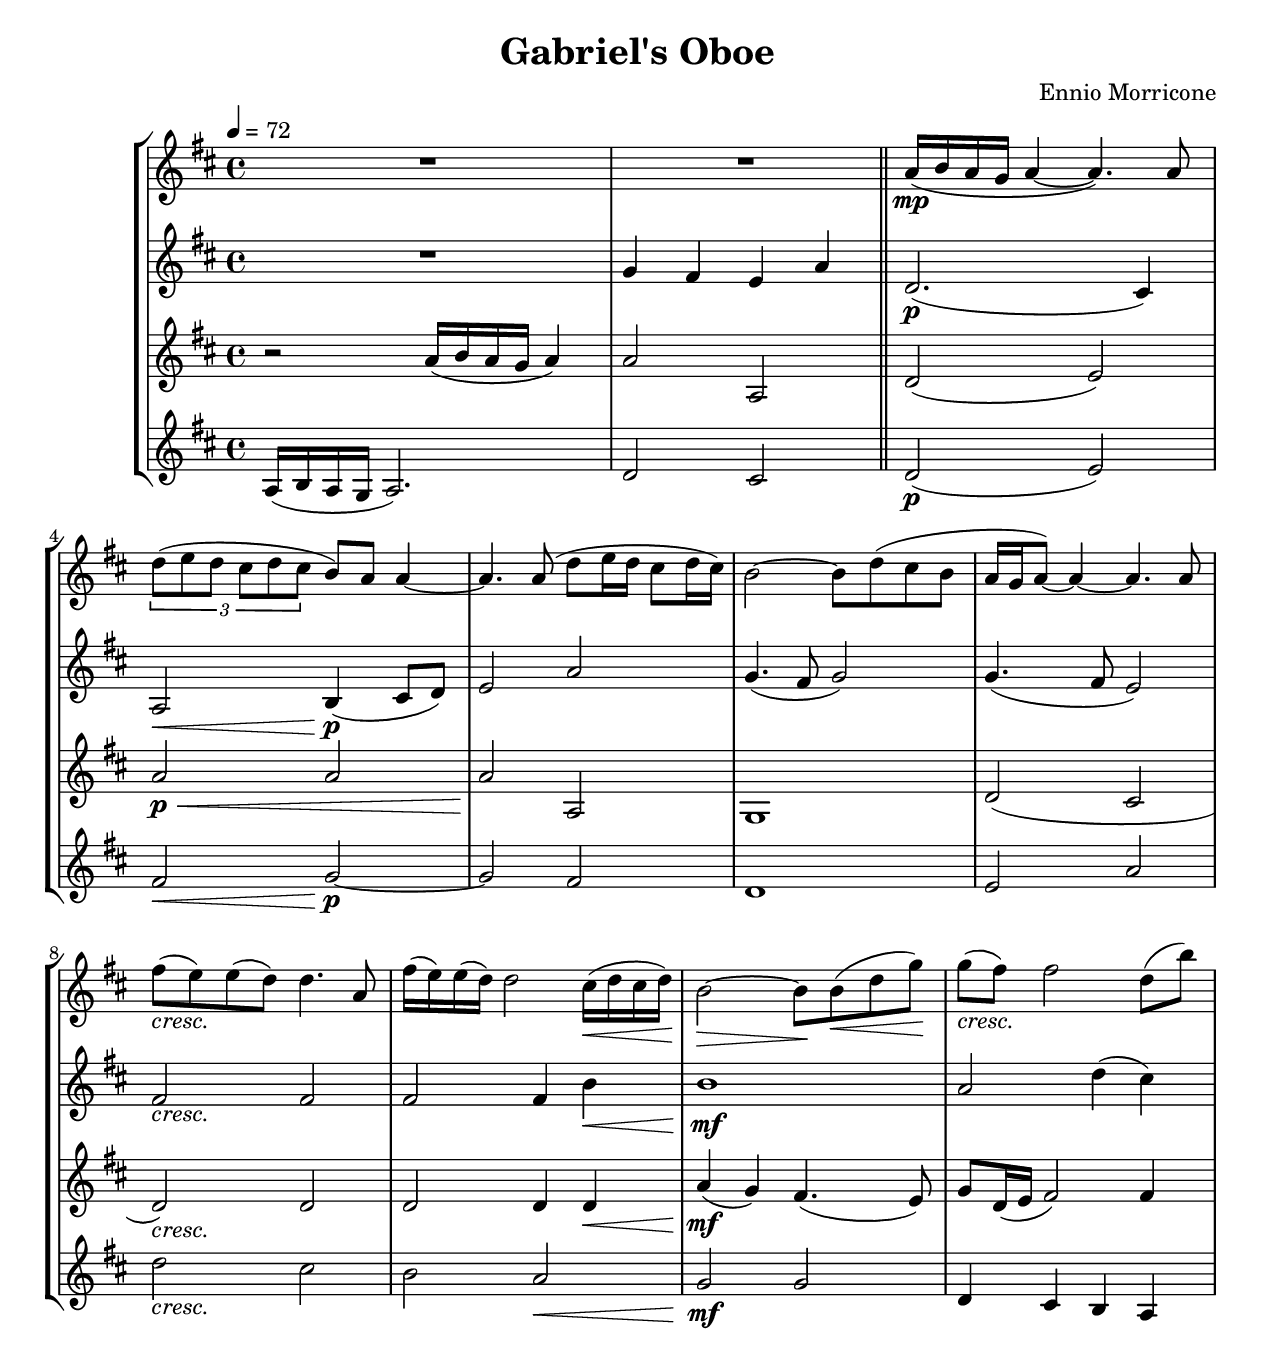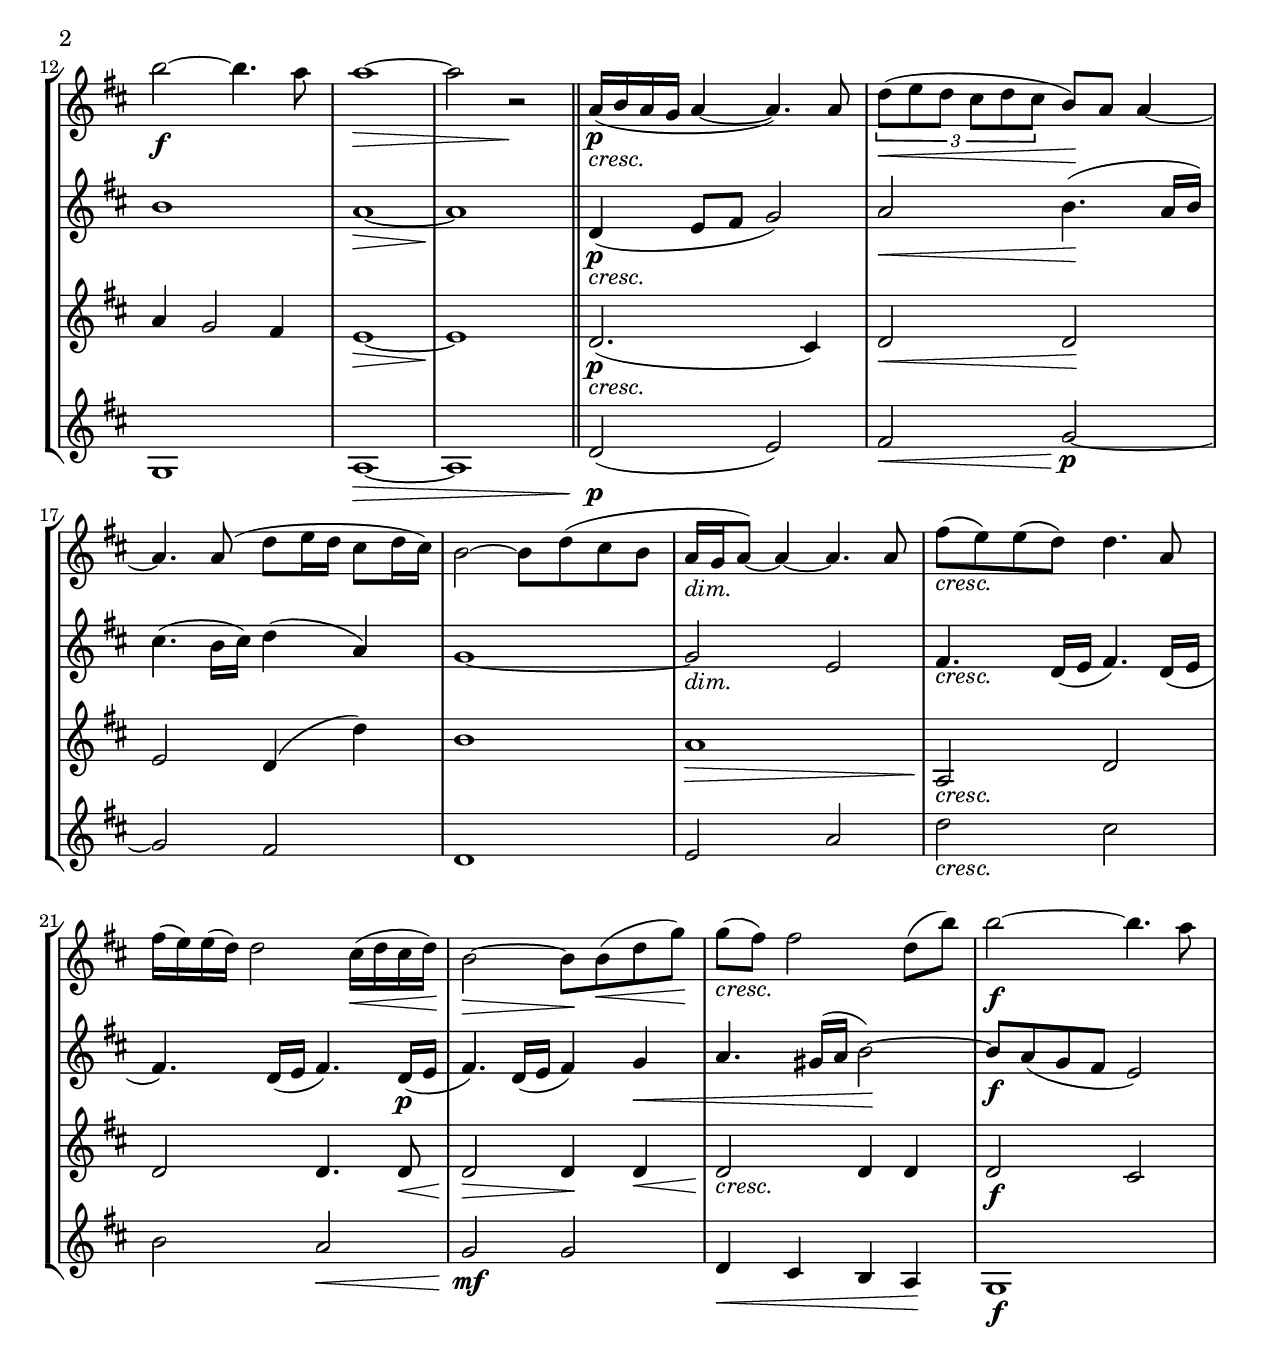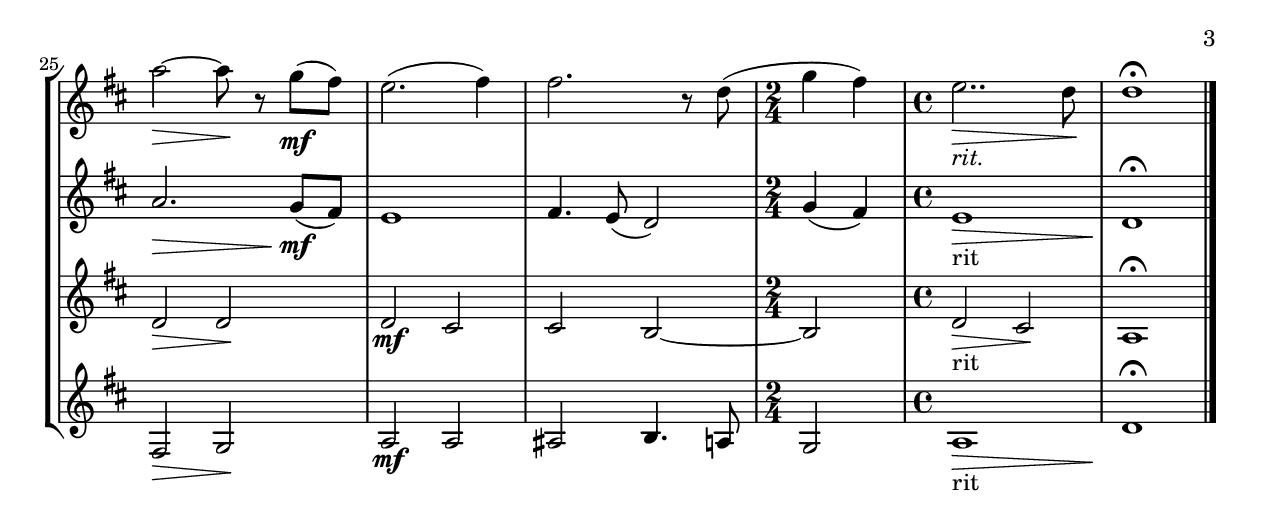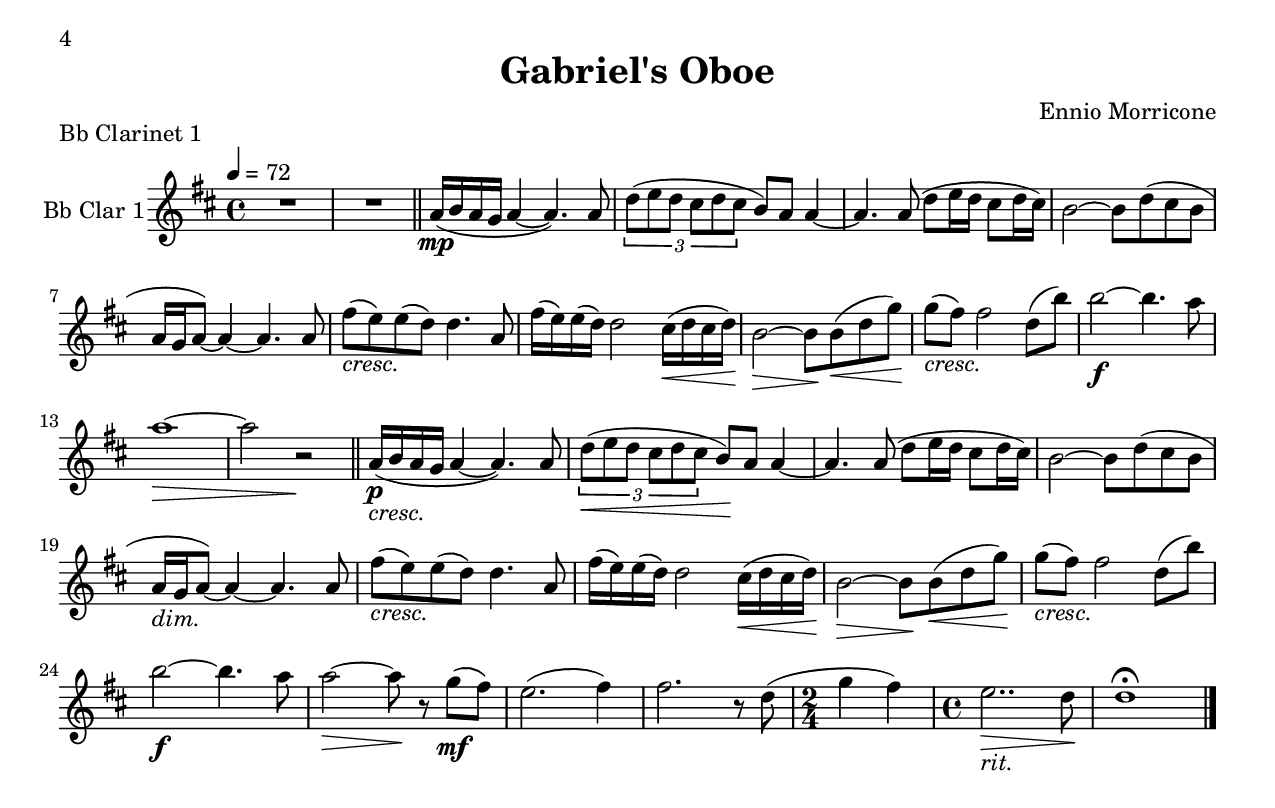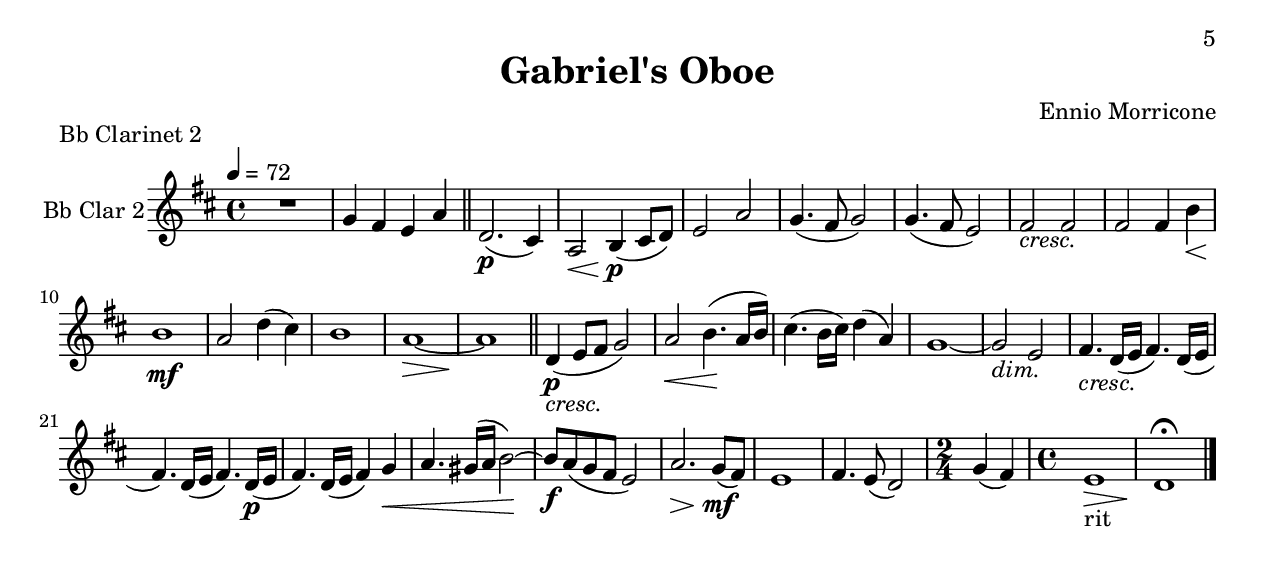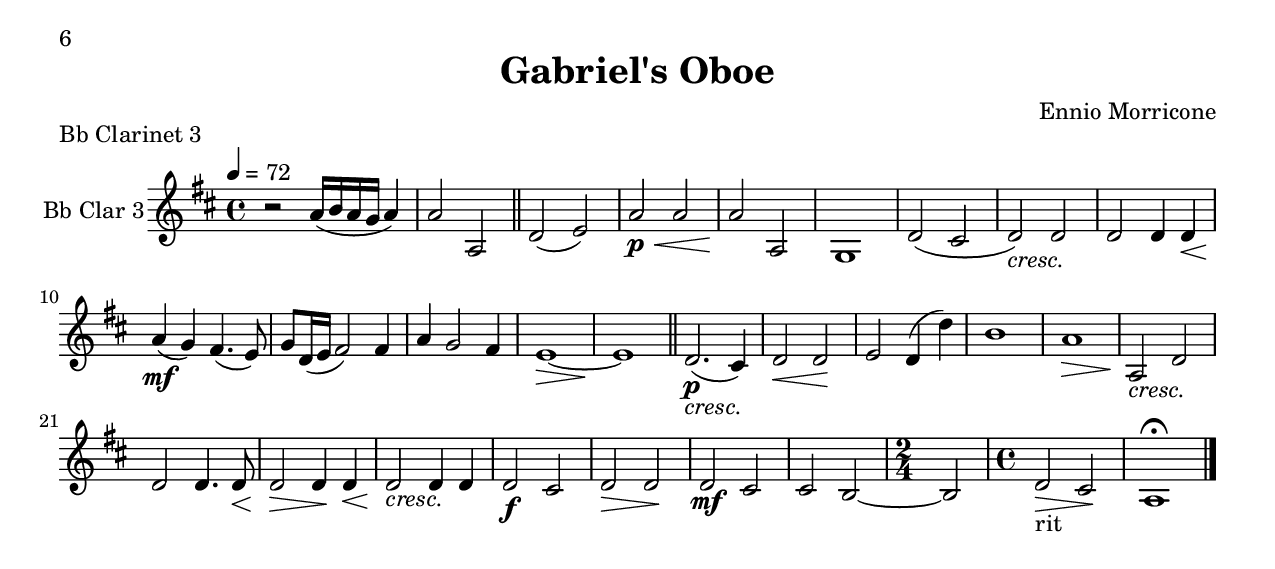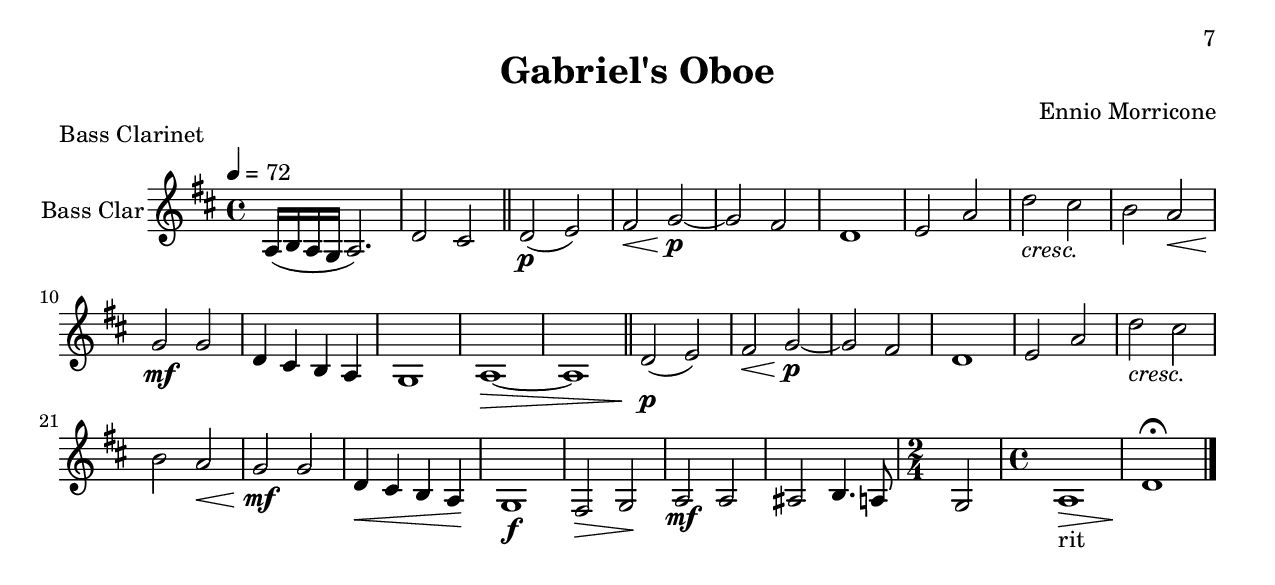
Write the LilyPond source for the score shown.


\version "2.16.0"
\include "english.ly"

\paper {
    #(set-paper-size "letter")
    ragged-last-bottom = ##t
}

common = {
    \time 4/4
    \key d \major
    \tempo 4 = 72
}

cresc = \markup { \italic "cresc." }
dim   = \markup { \italic "dim." }
rit   = \markup { \italic "rit." }

solo = \relative c'' {
    \common
    R1 |
    R1 |
    \bar "||"
    a16(\mp b a g a4 ~ a4.) a8 |
    \times 2/3 { d8( e d cs d cs } b8) a a4~ |
    a4. a8(  d8 e16 d cs8 d16 cs) |
    b2~  b8 d8( cs b |
    a16 g a8)~ a4 ~ a4. a8 |
    fs'8(_\cresc e) e( d) d4. a8 |
    fs'16( e) e( d) d2 cs16(\< d cs d)\! |
    b2~\> b8\! b8(\< d g)\! |
    g8(_\cresc fs) fs2   d8( b') |
    b2~\f b4. a8 |
    a1~\> |
    a2 r2\! |

    \bar "||"
    a,16(\p_\cresc b a g a4 ~ a4.) a8 |
    \times 2/3 { d8(\< e d cs d cs } b8)\! a a4~ |
    a4. a8(  d8 e16 d cs8 d16 cs) |
    b2~  b8 d8( cs b |
    a16_\dim g a8)~ a4 ~ a4. a8 |
    fs'8(_\cresc e) e( d) d4. a8 |
    fs'16( e) e( d) d2 cs16(\< d cs d)\! |
    b2~\> b8\! b8(\< d g)\! |
    g8(_\cresc fs) fs2   d8( b') |
    b2~\f b4. a8 |
    a2~\> a8\! r8 g(\mf fs) |
    e2.( fs4) |
    fs2. r8 d8( |
    \time 2/4 
    g4 fs) |
    \time 4/4
    e2..\>_\rit d8\! |
    d1 \fermata 
    \bar "|."
}

clar_ii = \relative c'' {
    \common
    R1
    g4 fs e a |

    % theme

    \bar "||"
    d,2.(\p  cs4) |
    a2\< b4\!\p( cs8 d) |
    e2 a2 |
    g4.( fs8 g2) |
    g4.( fs8 e2) |
    fs2_\cresc fs2 |
    fs2 fs4 b4\< |
    b1\!\mf |
    a2 d4( cs) |
    b1 |
    a1~\> |
    a1\!

    % repeat

    \bar "||"
    d,4(\p_\cresc e8 fs g2) |
    a2\< b4.(\! a16 b) |
    cs4.( b16 cs) d4( a4) |
    g1~ |
    g2_\dim e2 |
    fs4._\cresc d16( e fs4.) d16( e |
    fs4.) d16(\! e fs4.) d16(\p e |
    fs4.) d16(\! e fs4) g4\< |
    a4. gs16( a b2~)\! |
    b8\f a( g fs e2) |
    a2.\> g8(\!\mf fs) |
    e1 |
    fs4. e8( d2) |
    \time 2/4
    g4( fs4) |
    \time 4/4
    e1\>_rit |
    d1\!\fermata 
    \bar "|."
}

clar_iii = \relative c'' {
    \common
    r2 a16( b a g a4) |
    a2 a,2 |

    % theme

    \bar "||"
    d2( e2) |
    a2\p\< a2 |
    a2\! a,2 |
    g1 |
    d'2( cs2 |
    d2)_\cresc d2 |
    d2 d4 d4\< |
    a'4(\!\mf g) fs4.( e8) |
    g8 d16( e16 fs2)  fs4 |
    a4 g2 fs4 |
    e1~\> |
    e1\! |

    % repeat

    \bar "||"
    d2.(\p_\cresc cs4) |
    d2\< d2\! |
    e2 d4( d'4) |
    b1 |
    a1\> | 
    a,2\!_\cresc d2 |
    d2 d4. d8\< |
    d2\!\> d4\! d4\< |
    d2\!_\cresc d4 d4 |
    d2\f cs2 |
    d2\> d2\! |
    d2\mf cs2 |
    cs2 b2~ |
    \time 2/4
    b2 |
    \time 4/4
    d2\>_rit cs2\! |
    a1\fermata

    \bar "|."
}

clar_bass = \relative c' {
    \common
    a16( b a g a2.) |
    d2 cs2 |

    % theme

    \bar "||"
    d2(\p e2) |
    fs2\< g2~\!\p |
    g2 fs2 |
    d1 |
    e2 a2 |
    d2_\cresc cs2 |
    b2 a2\< |
    g2\!\mf g2 |
    d4 cs b a |
    g1 |
    a1~\> |
    a1\~ |

    % repeat

    \bar "||"
    d2(\p e2) |
    fs2\< g2~\!\p |
    g2 fs2 |
    d1 |
    e2 a2 |
    d2_\cresc cs2 |
    b2 a2\< |
    g2\!\mf g2 |
    d4\< cs b a\! |
    g1\f |
    fs2\> g2\! |
    a2\mf a2 |
    as2  b4. a8 |
    \time 2/4
    g2 |
    \time 4/4
    a1_rit\> |
    d1\!\fermata

    \bar "|."
}

\bookpart {

    \header {
        title = "Gabriel's Oboe"
        composer = "Ennio Morricone"
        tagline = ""
    }

    \score {
%%        \new StaffGroup \transpose d' c' <<
        \new StaffGroup <<
            \new Staff {
                \set instrumentName="Bb Clar 1"
                \set Staff.midiInstrument = #"clarinet"
                \solo
            }
            \new Staff  {
                \set instrumentName="Bb Clar 2"
                \set Staff.midiInstrument = #"clarinet"
                \clar_ii
            }
            \new Staff {
                \set instrumentName="Bb Clar 3"
                \set Staff.midiInstrument = #"clarinet"
                \clar_iii
            }
            \new Staff {
                \set instrumentName="Bass Clar"
                \set Staff.midiInstrument = #"baritone sax"
                \clar_bass
            }
            >>

        \layout { }

        \midi {}
    }
}

\paper {
    ragged-bottom = ##t
}

\bookpart {
    \header {
        title = "Gabriel's Oboe"
        composer = "Ennio Morricone"
        piece = "Bb Clarinet 1"
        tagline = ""
    }

    \score {
        \new Staff \with { instrumentName="Bb Clar 1" } \solo
    }
}

\bookpart {
    \header {
        title = "Gabriel's Oboe"
        composer = "Ennio Morricone"
        piece = "Bb Clarinet 2"
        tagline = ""
    }

    \score {
        \new Staff \with { instrumentName="Bb Clar 2" } \clar_ii
    }
}

\bookpart {
    \header {
        title = "Gabriel's Oboe"
        composer = "Ennio Morricone"
        piece = "Bb Clarinet 3"
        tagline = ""
    }

    \score {
        \new Staff \with { instrumentName="Bb Clar 3" } \clar_iii
    }
}

\bookpart {
    \header {
        title = "Gabriel's Oboe"
        composer = "Ennio Morricone"
        piece = "Bass Clarinet"
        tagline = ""
    }

    \score {
        \new Staff \with { instrumentName="Bass Clar" } \clar_bass
    }
}
